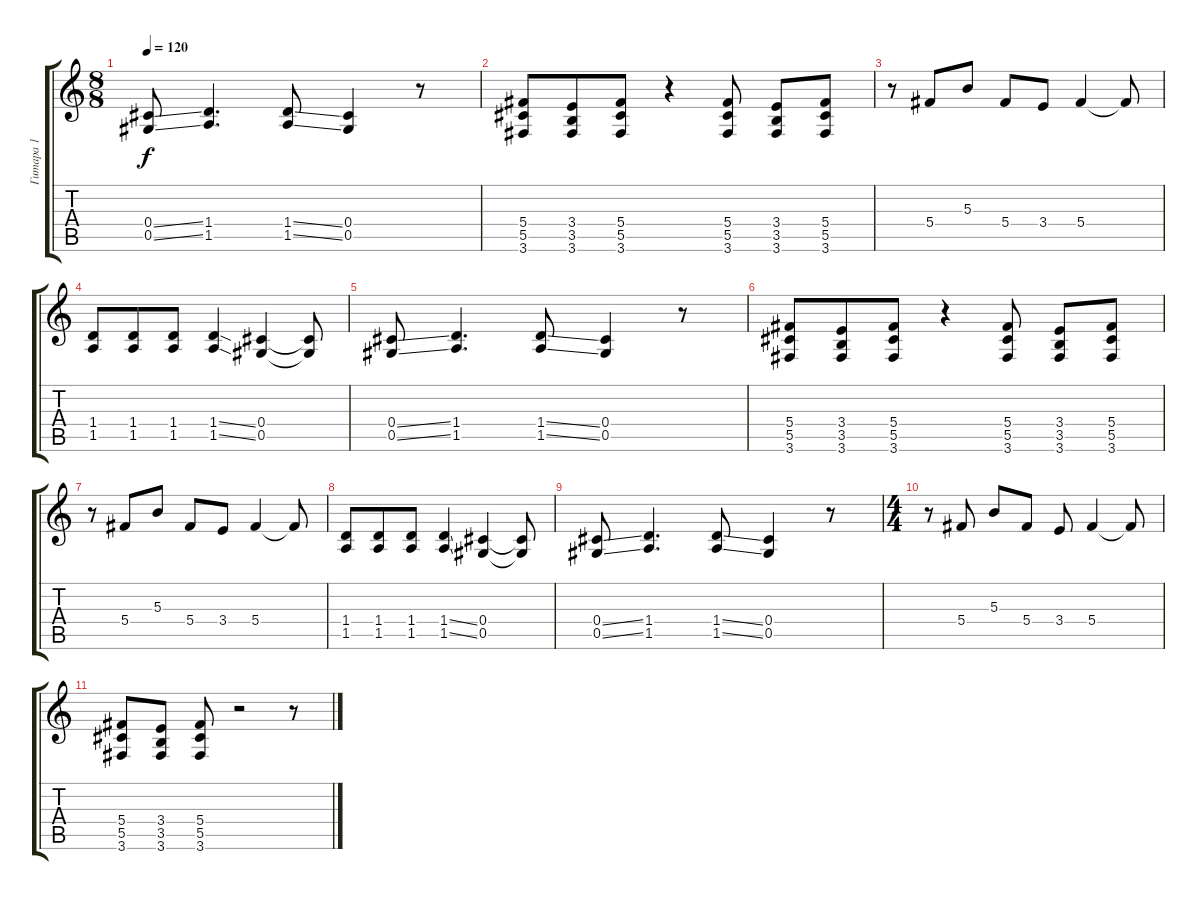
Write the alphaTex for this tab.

\track ("Гитара 1" "Гитара 1") {instrument overdrivenguitar}
\staff {score tabs}
\tuning (Eb4 Bb3 Gb3 Db3 Ab2 Eb2) {hide}
\ts (8 8)
\tempo 120
\clef g2
\ks c
(0.4{ss} 0.5{ss}).8{dy f} (1.4 1.5).4{d} (1.4{ss} 1.5{ss}).8 (0.4 0.5).4 r.8 |
(5.4 5.5 3.6).8 (3.4 3.5 3.6).8 (5.4 5.5 3.6).8 r.4 (5.4 5.5 3.6).8 (3.4 3.5 3.6).8 (5.4 5.5 3.6).8 |
r.8 5.4.8 5.3.8 5.4.8 3.4.8 5.4.4 5.4{t}.8 |
(1.4 1.5).8 (1.4 1.5).8 (1.4 1.5).8 (1.4{ss} 1.5{ss}).4 (0.4 0.5).4 (0.4{t} 0.5{t}).8 |
(0.4{ss} 0.5{ss}).8 (1.4 1.5).4{d} (1.4{ss} 1.5{ss}).8 (0.4 0.5).4 r.8 |
(5.4 5.5 3.6).8 (3.4 3.5 3.6).8 (5.4 5.5 3.6).8 r.4 (5.4 5.5 3.6).8 (3.4 3.5 3.6).8 (5.4 5.5 3.6).8 |
r.8 5.4.8 5.3.8 5.4.8 3.4.8 5.4.4 5.4{t}.8 |
(1.4 1.5).8 (1.4 1.5).8 (1.4 1.5).8 (1.4{ss} 1.5{ss}).4 (0.4 0.5).4 (0.4{t} 0.5{t}).8 |
(0.4{ss} 0.5{ss}).8 (1.4 1.5).4{d} (1.4{ss} 1.5{ss}).8 (0.4 0.5).4 r.8 |
\ts (4 4)
r.8 5.4.8 5.3.8 5.4.8 3.4.8 5.4.4 5.4{t}.8 |
(5.4 5.5 3.6).8 (3.4 3.5 3.6).8 (5.4 5.5 3.6).8 r.2 r.8
